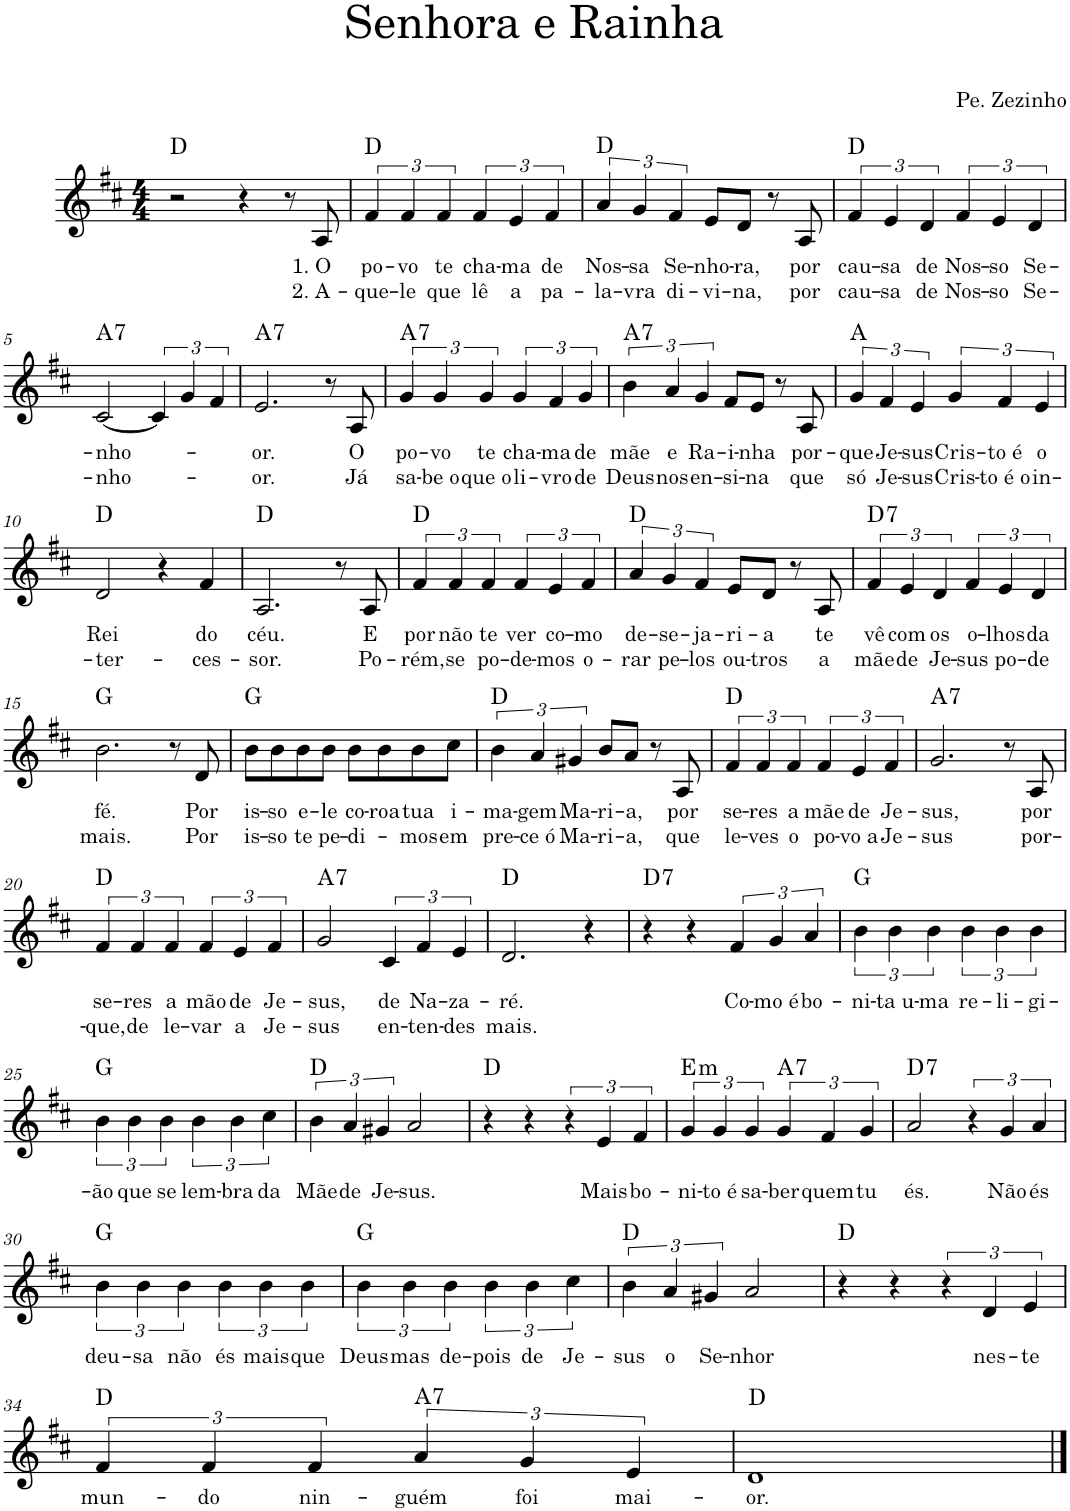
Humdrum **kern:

**kern	**text	**text	**harte
*part1	*part1	*part1	*part1
*staff1	*staff1	*staff1	*
*I"Voz	*	*	*
*I'Vo.	*	*	*
*clefG2	*	*	*
*k[f#c#]	*	*	*
*M4/4	*	*	*
=1	=1	=1	=1
2r	.	.	D:maj
4r	.	.	.
8r	.	.	.
!	!LO:LY:b	!LO:LY:b	!
8A/	1. O	2. A-	.
=2	=2	=2	=2
!	!LO:LY:b	!LO:LY:b	!
6f#/	po-	-que-	D:maj
!	!LO:LY:b	!LO:LY:b	!
6f#/	-vo	-le	.
!	!LO:LY:b	!LO:LY:b	!
6f#/	te	que	.
!	!LO:LY:b	!LO:LY:b	!
6f#/	cha-	lê	.
!	!LO:LY:b	!LO:LY:b	!
6e/	-ma	a	.
!	!LO:LY:b	!LO:LY:b	!
6f#/	de	pa-	.
=3	=3	=3	=3
!	!LO:LY:b	!LO:LY:b	!
6a/	Nos-	-la-	D:maj
!	!LO:LY:b	!LO:LY:b	!
6g/	-sa	-vra	.
!	!LO:LY:b	!LO:LY:b	!
6f#/	Se-	di-	.
!	!LO:LY:b	!LO:LY:b	!
8e/L	-nho-	-vi-	.
!	!LO:LY:b	!LO:LY:b	!
8d/J	-ra,	-na,	.
8r	.	.	.
!	!LO:LY:b	!LO:LY:b	!
8A/	por	por	.
=4	=4	=4	=4
!	!LO:LY:b	!LO:LY:b	!
6f#/	cau-	cau-	D:maj
!	!LO:LY:b	!LO:LY:b	!
6e/	-sa	-sa	.
!	!LO:LY:b	!LO:LY:b	!
6d/	de	de	.
!	!LO:LY:b	!LO:LY:b	!
6f#/	Nos-	Nos-	.
!	!LO:LY:b	!LO:LY:b	!
6e/	-so	-so	.
!	!LO:LY:b	!LO:LY:b	!
6d/	Se-	Se-	.
!!LO:LB:g=z
=5	=5	=5	=5
!	!LO:LY:b	!LO:LY:b	!LO:H:kt=7
[2c#/	-nho-	-nho-	A:7
6c#/]	.	.	.
6g/	.	.	.
6f#/	.	.	.
=6	=6	=6	=6
!	!LO:LY:b	!LO:LY:b	!LO:H:kt=7
2.e/	-or.	-or.	A:7
8r	.	.	.
!	!LO:LY:b	!LO:LY:b	!
8A/	O	Já	.
=7	=7	=7	=7
!	!LO:LY:b	!LO:LY:b	!LO:H:kt=7
6g/	po-	sa-	A:7
!	!LO:LY:b	!LO:LY:b	!
6g/	-vo	-be o	.
!	!LO:LY:b	!LO:LY:b	!
6g/	te	que o	.
!	!LO:LY:b	!LO:LY:b	!
6g/	cha-	li-	.
!	!LO:LY:b	!LO:LY:b	!
6f#/	-ma	-vro	.
!	!LO:LY:b	!LO:LY:b	!
6g/	de	de	.
=8	=8	=8	=8
!	!LO:LY:b	!LO:LY:b	!LO:H:kt=7
6b\	mãe	Deus	A:7
!	!LO:LY:b	!LO:LY:b	!
6a/	e	nos	.
!	!LO:LY:b	!LO:LY:b	!
6g/	Ra-	en-	.
!	!LO:LY:b	!LO:LY:b	!
8f#/L	-i-	-si-	.
!	!LO:LY:b	!LO:LY:b	!
8e/J	-nha	-na	.
8r	.	.	.
!	!LO:LY:b	!LO:LY:b	!
8A/	por-	que	.
=9	=9	=9	=9
!	!LO:LY:b	!LO:LY:b	!
6g/	-que	só	A:maj
!	!LO:LY:b	!LO:LY:b	!
6f#/	Je-	Je-	.
!	!LO:LY:b	!LO:LY:b	!
6e/	-sus	-sus	.
!	!LO:LY:b	!LO:LY:b	!
6g/	Cris-	Cris-	.
!	!LO:LY:b	!LO:LY:b	!
6f#/	-to é	-to é o	.
!	!LO:LY:b	!LO:LY:b	!
6e/	o	in-	.
!!LO:LB:g=z
=10	=10	=10	=10
!	!LO:LY:b	!LO:LY:b	!
2d/	Rei	-ter-	D:maj
4r	.	.	.
!	!LO:LY:b	!LO:LY:b	!
4f#/	do	-ces-	.
=11	=11	=11	=11
!	!LO:LY:b	!LO:LY:b	!
2.A/	céu.	-sor.	D:maj
8r	.	.	.
!	!LO:LY:b	!LO:LY:b	!
8A/	E	Po-	.
=12	=12	=12	=12
!	!LO:LY:b	!LO:LY:b	!
6f#/	por	-rém,	D:maj
!	!LO:LY:b	!LO:LY:b	!
6f#/	não	se	.
!	!LO:LY:b	!LO:LY:b	!
6f#/	te	po-	.
!	!LO:LY:b	!LO:LY:b	!
6f#/	ver	-de-	.
!	!LO:LY:b	!LO:LY:b	!
6e/	co-	-mos	.
!	!LO:LY:b	!LO:LY:b	!
6f#/	-mo	o-	.
=13	=13	=13	=13
!	!LO:LY:b	!LO:LY:b	!
6a/	de-	-rar	D:maj
!	!LO:LY:b	!LO:LY:b	!
6g/	-se-	pe-	.
!	!LO:LY:b	!LO:LY:b	!
6f#/	-ja-	-los	.
!	!LO:LY:b	!LO:LY:b	!
8e/L	-ri-	ou-	.
!	!LO:LY:b	!LO:LY:b	!
8d/J	-a	-tros	.
8r	.	.	.
!	!LO:LY:b	!LO:LY:b	!
8A/	te	a	.
=14	=14	=14	=14
!	!LO:LY:b	!LO:LY:b	!LO:H:kt=7
6f#/	vê	mãe	D:7
!	!LO:LY:b	!LO:LY:b	!
6e/	com	de	.
!	!LO:LY:b	!LO:LY:b	!
6d/	os	Je-	.
!	!LO:LY:b	!LO:LY:b	!
6f#/	o-	-sus	.
!	!LO:LY:b	!LO:LY:b	!
6e/	-lhos	po-	.
!	!LO:LY:b	!LO:LY:b	!
6d/	da	-de	.
!!LO:LB:g=z
=15	=15	=15	=15
!	!LO:LY:b	!LO:LY:b	!
2.b\	fé.	mais.	G:maj
8r	.	.	.
!	!LO:LY:b	!LO:LY:b	!
8d/	Por	Por	.
=16	=16	=16	=16
!	!LO:LY:b	!LO:LY:b	!
8b\L	is-	is-	G:maj
!	!LO:LY:b	!LO:LY:b	!
8b\	-so	-so	.
!	!LO:LY:b	!LO:LY:b	!
8b\	e-	te	.
!	!LO:LY:b	!LO:LY:b	!
8b\J	-le	pe-	.
!	!LO:LY:b	!LO:LY:b	!
8b\L	co-	-di-	.
!	!LO:LY:b	!	!
8b\	-roa	.	.
!	!LO:LY:b	!LO:LY:b	!
8b\	tua	-mos	.
!	!LO:LY:b	!LO:LY:b	!
8cc#\J	i-	em	.
=17	=17	=17	=17
!	!LO:LY:b	!LO:LY:b	!
6b\	-ma-	pre-	D:maj
!	!LO:LY:b	!LO:LY:b	!
6a/	-gem	-ce ó	.
!	!LO:LY:b	!LO:LY:b	!
6g#X/	Ma-	Ma-	.
!	!LO:LY:b	!LO:LY:b	!
8b/L	-ri-	-ri-	.
!	!LO:LY:b	!LO:LY:b	!
8a/J	-a,	-a,	.
8r	.	.	.
!	!LO:LY:b	!LO:LY:b	!
8A/	por	que	.
=18	=18	=18	=18
!	!LO:LY:b	!LO:LY:b	!
6f#/	se-	le-	D:maj
!	!LO:LY:b	!LO:LY:b	!
6f#/	-res	-ves	.
!	!LO:LY:b	!LO:LY:b	!
6f#/	a	o	.
!	!LO:LY:b	!LO:LY:b	!
6f#/	mãe	po-	.
!	!LO:LY:b	!LO:LY:b	!
6e/	de	-vo a	.
!	!LO:LY:b	!LO:LY:b	!
6f#/	Je-	Je-	.
=19	=19	=19	=19
!	!LO:LY:b	!LO:LY:b	!LO:H:kt=7
2.g/	-sus,	-sus	A:7
8r	.	.	.
!	!LO:LY:b	!LO:LY:b	!
8A/	por	por-	.
!!LO:LB:g=z
=20	=20	=20	=20
!	!LO:LY:b	!LO:LY:b	!
6f#/	se-	-que,	D:maj
!	!LO:LY:b	!LO:LY:b	!
6f#/	-res	de	.
!	!LO:LY:b	!LO:LY:b	!
6f#/	a	le-	.
!	!LO:LY:b	!LO:LY:b	!
6f#/	mão	-var	.
!	!LO:LY:b	!LO:LY:b	!
6e/	de	a	.
!	!LO:LY:b	!LO:LY:b	!
6f#/	Je-	Je-	.
=21	=21	=21	=21
!	!LO:LY:b	!LO:LY:b	!LO:H:kt=7
2g/	-sus,	-sus	A:7
!	!LO:LY:b	!LO:LY:b	!
6c#/	de	en-	.
!	!LO:LY:b	!LO:LY:b	!
6f#/	Na-	-ten-	.
!	!LO:LY:b	!LO:LY:b	!
6e/	-za-	-des	.
=22	=22	=22	=22
!	!LO:LY:b	!LO:LY:b	!
2.d/	-ré.	mais.	D:maj
4r	.	.	.
=23	=23	=23	=23
!	!	!	!LO:H:kt=7
4r	.	.	D:7
4r	.	.	.
!	!LO:LY:b	!	!
6f#/	Co-	.	.
!	!LO:LY:b	!	!
6g/	-mo é	.	.
!	!LO:LY:b	!	!
6a/	bo-	.	.
=24	=24	=24	=24
!	!LO:LY:b	!	!
6b\	-ni-	.	G:maj
!	!LO:LY:b	!	!
6b\	-ta u-	.	.
!	!LO:LY:b	!	!
6b\	-ma	.	.
!	!LO:LY:b	!	!
6b\	re-	.	.
!	!LO:LY:b	!	!
6b\	-li-	.	.
!	!LO:LY:b	!	!
6b\	-gi-	.	.
!!LO:LB:g=z
=25	=25	=25	=25
!	!LO:LY:b	!	!
6b\	-ão	.	G:maj
!	!LO:LY:b	!	!
6b\	que	.	.
!	!LO:LY:b	!	!
6b\	se	.	.
!	!LO:LY:b	!	!
6b\	lem-	.	.
!	!LO:LY:b	!	!
6b\	-bra	.	.
!	!LO:LY:b	!	!
6cc#\	da	.	.
=26	=26	=26	=26
!	!LO:LY:b	!	!
6b\	Mãe	.	D:maj
!	!LO:LY:b	!	!
6a/	de	.	.
!	!LO:LY:b	!	!
6g#X/	Je-	.	.
!	!LO:LY:b	!	!
2a/	-sus.	.	.
=27	=27	=27	=27
4r	.	.	D:maj
4r	.	.	.
6r	.	.	.
!	!LO:LY:b	!	!
6e/	Mais	.	.
!	!LO:LY:b	!	!
6f#/	bo-	.	.
=28	=28	=28	=28
!	!LO:LY:b	!	!LO:H:kt=m
6g/	-ni-	.	E:min
!	!LO:LY:b	!	!
6g/	-to é	.	.
!	!LO:LY:b	!	!
6g/	sa-	.	.
!	!LO:LY:b	!	!LO:H:kt=7
6g/	-ber	.	A:7
!	!LO:LY:b	!	!
6f#/	quem	.	.
!	!LO:LY:b	!	!
6g/	tu	.	.
=29	=29	=29	=29
!	!LO:LY:b	!	!LO:H:kt=7
2a/	és.	.	D:7
6r	.	.	.
!	!LO:LY:b	!	!
6g/	Não	.	.
!	!LO:LY:b	!	!
6a/	és	.	.
!!LO:LB:g=z
=30	=30	=30	=30
!	!LO:LY:b	!	!
6b\	deu-	.	G:maj
!	!LO:LY:b	!	!
6b\	-sa	.	.
!	!LO:LY:b	!	!
6b\	não	.	.
!	!LO:LY:b	!	!
6b\	és	.	.
!	!LO:LY:b	!	!
6b\	mais	.	.
!	!LO:LY:b	!	!
6b\	que	.	.
=31	=31	=31	=31
!	!LO:LY:b	!	!
6b\	Deus	.	G:maj
!	!LO:LY:b	!	!
6b\	mas	.	.
!	!LO:LY:b	!	!
6b\	de-	.	.
!	!LO:LY:b	!	!
6b\	-pois	.	.
!	!LO:LY:b	!	!
6b\	de	.	.
!	!LO:LY:b	!	!
6cc#\	Je-	.	.
=32	=32	=32	=32
!	!LO:LY:b	!	!
6b\	-sus	.	D:maj
!	!LO:LY:b	!	!
6a/	o	.	.
!	!LO:LY:b	!	!
6g#X/	Se-	.	.
!	!LO:LY:b	!	!
2a/	-nhor	.	.
=33	=33	=33	=33
4r	.	.	D:maj
4r	.	.	.
6r	.	.	.
!	!LO:LY:b	!	!
6d/	nes-	.	.
!	!LO:LY:b	!	!
6e/	-te	.	.
!!LO:LB:g=z
=34	=34	=34	=34
!	!LO:LY:b	!	!
6f#/	mun-	.	D:maj
!	!LO:LY:b	!	!
6f#/	-do	.	.
!	!LO:LY:b	!	!
6f#/	nin-	.	.
!	!LO:LY:b	!	!LO:H:kt=7
6a/	-guém	.	A:7
!	!LO:LY:b	!	!
6g/	foi	.	.
!	!LO:LY:b	!	!
6e/	mai-	.	.
=35	=35	=35	=35
!	!LO:LY:b	!	!
1d	-or.	.	D:maj
==	==	==	==
*-	*-	*-	*-
